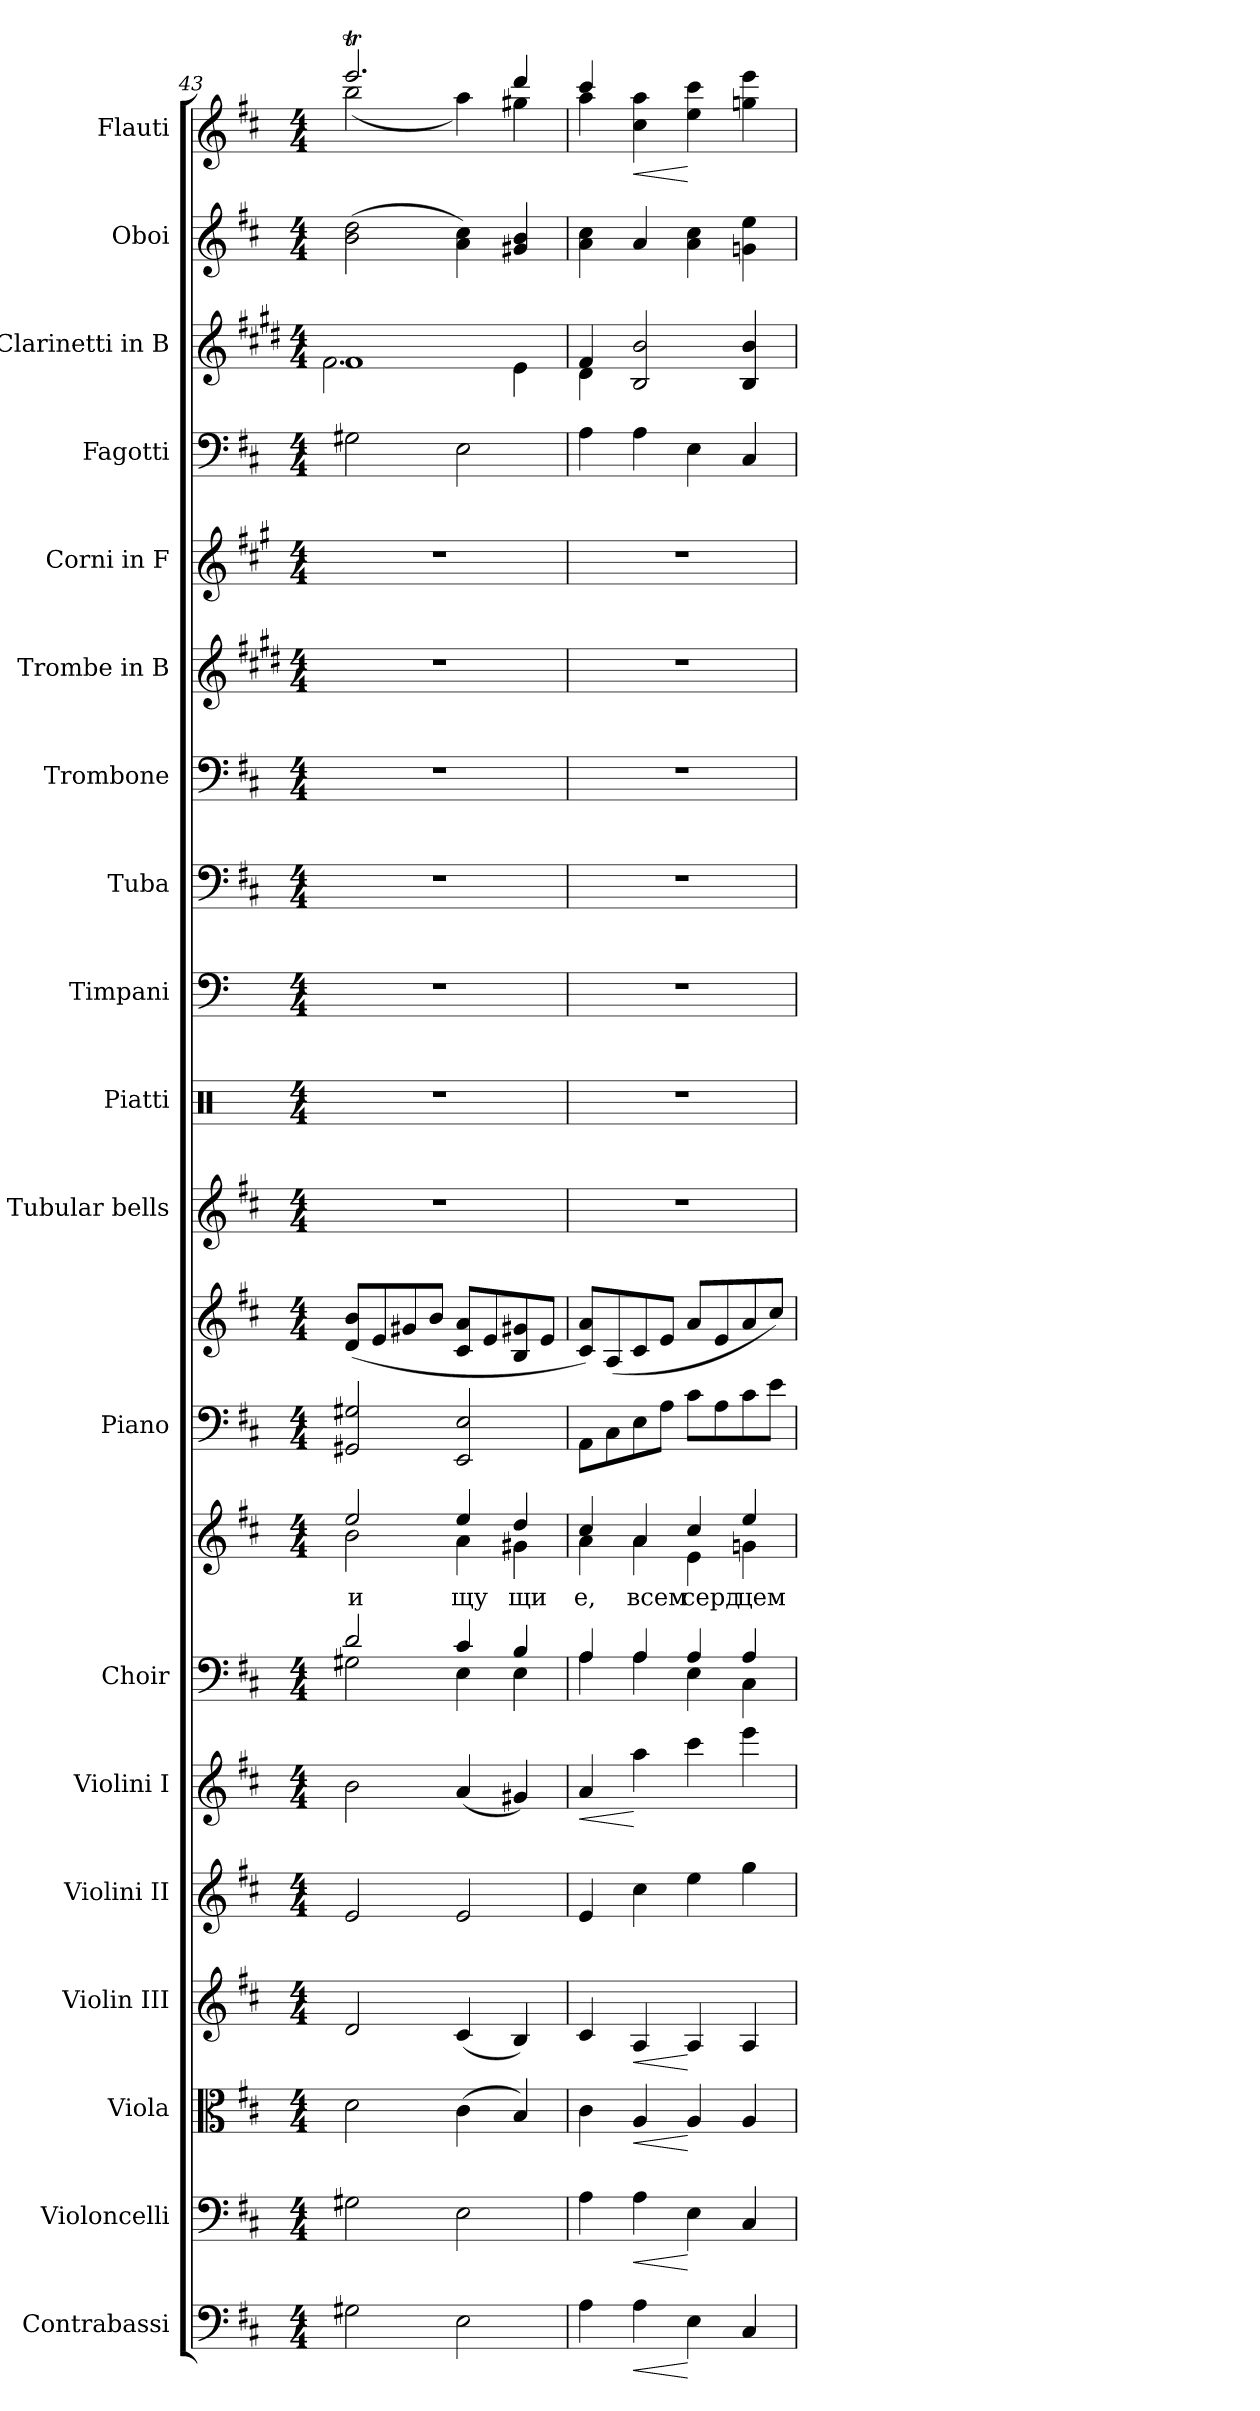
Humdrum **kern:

**kern	**dynam	**kern	**dynam	**kern	**dynam	**kern	**dynam	**kern	**kern	**dynam	**kern	**kern	**text	**kern	**kern	**kern	**kern	**kern	**kern	**kern	**kern	**kern	**kern	**kern	**kern	**kern	**dynam
*part19	*part19	*part18	*part18	*part17	*part17	*part16	*part16	*part15	*part14	*part14	*part13	*part13	*part13	*part12	*part12	*part11	*part10	*part9	*part8	*part7	*part6	*part5	*part4	*part3	*part2	*part1	*part1
*staff21	*staff21	*staff20	*staff20	*staff19	*staff19	*staff18	*staff18	*staff17	*staff16	*staff16	*staff15	*staff14	*staff14	*staff13	*staff12	*staff11	*staff10	*staff9	*staff8	*staff7	*staff6	*staff5	*staff4	*staff3	*staff2	*staff1	*staff1
*I"Contrabassi	*	*I"Violoncelli	*	*I"Viola	*	*I"Violin III	*	*I"Violini II	*I"Violini I	*	*I"Choir	*	*	*I"Piano	*	*I"Tubular bells	*I"Piatti	*I"Timpani	*I"Tuba	*I"Trombone	*I"Trombe in B	*I"Corni in F	*I"Fagotti	*I"Clarinetti in B	*I"Oboi	*I"Flauti	*
*	*	*	*	*	*	*I'Vln. II	*	*	*	*	*	*	*	*	*	*	*	*	*	*	*	*	*	*	*	*	*
*clefF4	*	*clefF4	*	*clefC3	*	*clefG2	*	*clefG2	*clefG2	*	*clefF4	*clefG2	*	*clefF4	*clefG2	*clefG2	*clefX	*clefF4	*clefF4	*clefF4	*clefG2	*clefG2	*clefF4	*clefG2	*clefG2	*clefG2	*
*ITrd7c12	*	*	*	*	*	*	*	*	*	*	*	*	*	*	*	*	*	*	*	*	*ITrd1c2	*ITrd4c7	*	*ITrd1c2	*	*	*
*k[f#c#]	*	*k[f#c#]	*	*k[f#c#]	*	*k[f#c#]	*	*k[f#c#]	*k[f#c#]	*	*k[f#c#]	*k[f#c#]	*	*k[f#c#]	*k[f#c#]	*k[f#c#]	*k[]	*k[]	*k[f#c#]	*k[f#c#]	*k[f#c#]	*k[f#c#]	*k[f#c#]	*k[f#c#]	*k[f#c#]	*k[f#c#]	*
*D:	*	*D:	*	*D:	*	*D:	*	*D:	*D:	*	*D:	*D:	*	*D:	*D:	*D:	*C:	*C:	*D:	*D:	*D:	*D:	*D:	*D:	*D:	*D:	*
*M4/4	*	*M4/4	*	*M4/4	*	*M4/4	*	*M4/4	*M4/4	*	*M4/4	*M4/4	*	*M4/4	*M4/4	*M4/4	*M4/4	*M4/4	*M4/4	*M4/4	*M4/4	*M4/4	*M4/4	*M4/4	*M4/4	*M4/4	*
=43	=43	=43	=43	=43	=43	=43	=43	=43	=43	=43	=43	=43	=43	=43	=43	=43	=43	=43	=43	=43	=43	=43	=43	=43	=43	=43	=43
*	*	*	*	*	*	*	*	*	*	*	*^	*	*	*	*	*	*	*	*	*	*	*	*	*	*	*	*
!	!	!	!	!	!	!	!	!	!	!	!	!	!	!LO:LY:a:color=#000000	!	!	!	!	!	!	!	!	!	!	!	!	!	!
*	*	*	*	*	*	*	*	*	*	*	*	*	*^	*	*	*	*	*	*	*	*	*	*	*	*	*	*	*
!	!	!	!	!	!	!	!	!	!	!	!	!	!	!	!LO:LY:b:color=#000000	!	!	!	!	!	!	!	!	!	!	!	!	!	!
*	*	*	*	*	*	*	*	*	*	*	*	*	*	*	*	*	*	*	*	*	*	*	*	*	*	*^	*	*^	*
2GG#Xi\	.	2G#Xi\	.	2di\	.	2di/	.	2ei/	2bi\	.	2di/	2G#Xi\	2eei/	2bi\	и_	2GG#Xi/ 2G#Xi	(8di/ 8biL	1r	1r	1r	1r	1r	1r	1r	2G#Xi\	1ei	2.ei\	(2bi\ 2ddi	2.eeeTi/	(2bbi\	.
.	.	.	.	.	.	.	.	.	.	.	.	.	.	.	.	.	8ei/	.	.	.	.	.	.	.	.	.	.	.	.	.	.
.	.	.	.	.	.	.	.	.	.	.	.	.	.	.	.	.	8g#Xi/	.	.	.	.	.	.	.	.	.	.	.	.	.	.
.	.	.	.	.	.	.	.	.	.	.	.	.	.	.	.	.	8bi/J	.	.	.	.	.	.	.	.	.	.	.	.	.	.
!	!	!	!	!	!	!	!	!	!	!	!	!	!	!	!LO:LY:a:color=#000000	!	!	!	!	!	!	!	!	!	!	!	!	!	!	!	!
!	!	!	!	!	!	!	!	!	!	!	!	!	!	!	!LO:LY:b:color=#000000	!	!	!	!	!	!	!	!	!	!	!	!	!	!	!	!
2EEi\	.	2Ei\	.	(4c#i\	.	(4c#i/	.	2ei/	(4ai/	.	4c#i/	4Ei\	4eei/	4ai\	щу_	2EEi/ 2Ei	8c#i/ 8aiL	.	.	.	.	.	.	.	2Ei\	.	.	4ai\ 4cc#i)	.	4aai\)	.
.	.	.	.	.	.	.	.	.	.	.	.	.	.	.	.	.	8ei/	.	.	.	.	.	.	.	.	.	.	.	.	.	.
!	!	!	!	!	!	!	!	!	!	!	!	!	!	!	!LO:LY:a:color=#000000	!	!	!	!	!	!	!	!	!	!	!	!	!	!	!	!
!	!	!	!	!	!	!	!	!	!	!	!	!	!	!	!LO:LY:b:color=#000000	!	!	!	!	!	!	!	!	!	!	!	!	!	!	!	!
.	.	.	.	4Bi/)	.	4Bi/)	.	.	4g#Xi/)	.	4Bi/	4Ei\	4ddi/	4g#Xi\	щи_	.	8Bi/ 8g#Xi	.	.	.	.	.	.	.	.	.	4di\	4g#Xi/ 4bi	4dddi/	4gg#Xi\	.
.	.	.	.	.	.	.	.	.	.	.	.	.	.	.	.	.	8ei/J	.	.	.	.	.	.	.	.	.	.	.	.	.	.
=44	=44	=44	=44	=44	=44	=44	=44	=44	=44	=44	=44	=44	=44	=44	=44	=44	=44	=44	=44	=44	=44	=44	=44	=44	=44	=44	=44	=44	=44	=44	=44
!	!	!	!	!	!	!	!	!	!	!LO:HP:b	!	!	!	!	!	!	!	!	!	!	!	!	!	!	!	!	!	!	!	!	!
!	!	!	!	!	!	!	!	!	!	!	!	!	!	!	!LO:LY:a:color=#000000	!	!	!	!	!	!	!	!	!	!	!	!	!	!	!	!
!	!	!	!	!	!	!	!	!	!	!	!	!	!	!	!LO:LY:b:color=#000000	!	!	!	!	!	!	!	!	!	!	!	!	!	!	!	!
4AAi\	.	4Ai\	.	4c#i\	.	4c#i/	.	4ei/	4ai/	<	4Ai/	4Ai\	4cc#i/	4ai\	е,	8AAi\L	8c#i/ 8aiL)	1r	1r	1r	1r	1r	1r	1r	4Ai\	4ei/	4c#i\	4ai\ 4cc#i	4ccc#i/	4aai\	.
.	.	.	.	.	.	.	.	.	.	.	.	.	.	.	.	8C#i\	(8Ai/	.	.	.	.	.	.	.	.	.	.	.	.	.	.
!	!LO:HP:b	!	!LO:HP:b	!	!LO:HP:b	!	!LO:HP:b	!	!	!	!	!	!	!	!	!	!	!	!	!	!	!	!	!	!	!	!	!	!	!	!
!	!	!	!	!	!	!	!	!	!	!	!	!	!	!	!LO:LY:b:color=#000000	!	!	!	!	!	!	!	!	!	!	!	!	!	!	!	!LO:HP:b
4AAi\	<	4Ai\	<	4Ai/	<	4Ai/	<	4cc#i\	4aai\	[	4Ai/	4Ai\	4ai/	4ai\	всем	8Ei\	8c#i/	.	.	.	.	.	.	.	4Ai\	2Ai/ 2ai	4ryy	4ai/	4cc#i\ 4aai	2.ryy	<
.	.	.	.	.	.	.	.	.	.	.	.	.	.	.	.	8Ai\J	8ei/J	.	.	.	.	.	.	.	.	.	.	.	.	.	.
!	!	!	!	!	!	!	!	!	!	!	!	!	!	!	!LO:LY:b:color=#000000	!	!	!	!	!	!	!	!	!	!	!	!	!	!	!	!
4EEi\	[	4Ei\	[	4Ai/	[	4Ai/	[	4eei\	4ccc#i\	.	4Ai/	4Ei\	4cc#i/	4ei\	серд_	8c#i\L	8ai/L	.	.	.	.	.	.	.	4Ei\	.	2ryy	4ai\ 4cc#i	4eei\ 4ccc#i	.	[
.	.	.	.	.	.	.	.	.	.	.	.	.	.	.	.	8Ai\	8ei/	.	.	.	.	.	.	.	.	.	.	.	.	.	.
!	!	!	!	!	!	!	!	!	!	!	!	!	!	!	!LO:LY:b:color=#000000	!	!	!	!	!	!	!	!	!	!	!	!	!	!	!	!
4CC#i/	.	4C#i/	.	4Ai/	.	4Ai/	.	4ggi\	4eeei\	.	4Ai/	4C#i\	4eei/	4gni\	цем	8c#i\	8ai/	.	.	.	.	.	.	.	4C#i/	4Ai/ 4ai	.	4gni\ 4eei	4ggni\ 4eeei	.	.
.	.	.	.	.	.	.	.	.	.	.	.	.	.	.	.	8ei\J	8cc#i/J)	.	.	.	.	.	.	.	.	.	.	.	.	.	.
*	*	*	*	*	*	*	*	*	*	*	*v	*v	*	*	*	*	*	*	*	*	*	*	*	*	*	*v	*v	*	*v	*v	*
*	*	*	*	*	*	*	*	*	*	*	*	*v	*v	*	*	*	*	*	*	*	*	*	*	*	*	*	*	*
=	=	=	=	=	=	=	=	=	=	=	=	=	=	=	=	=	=	=	=	=	=	=	=	=	=	=	=
*-	*-	*-	*-	*-	*-	*-	*-	*-	*-	*-	*-	*-	*-	*-	*-	*-	*-	*-	*-	*-	*-	*-	*-	*-	*-	*-	*-
